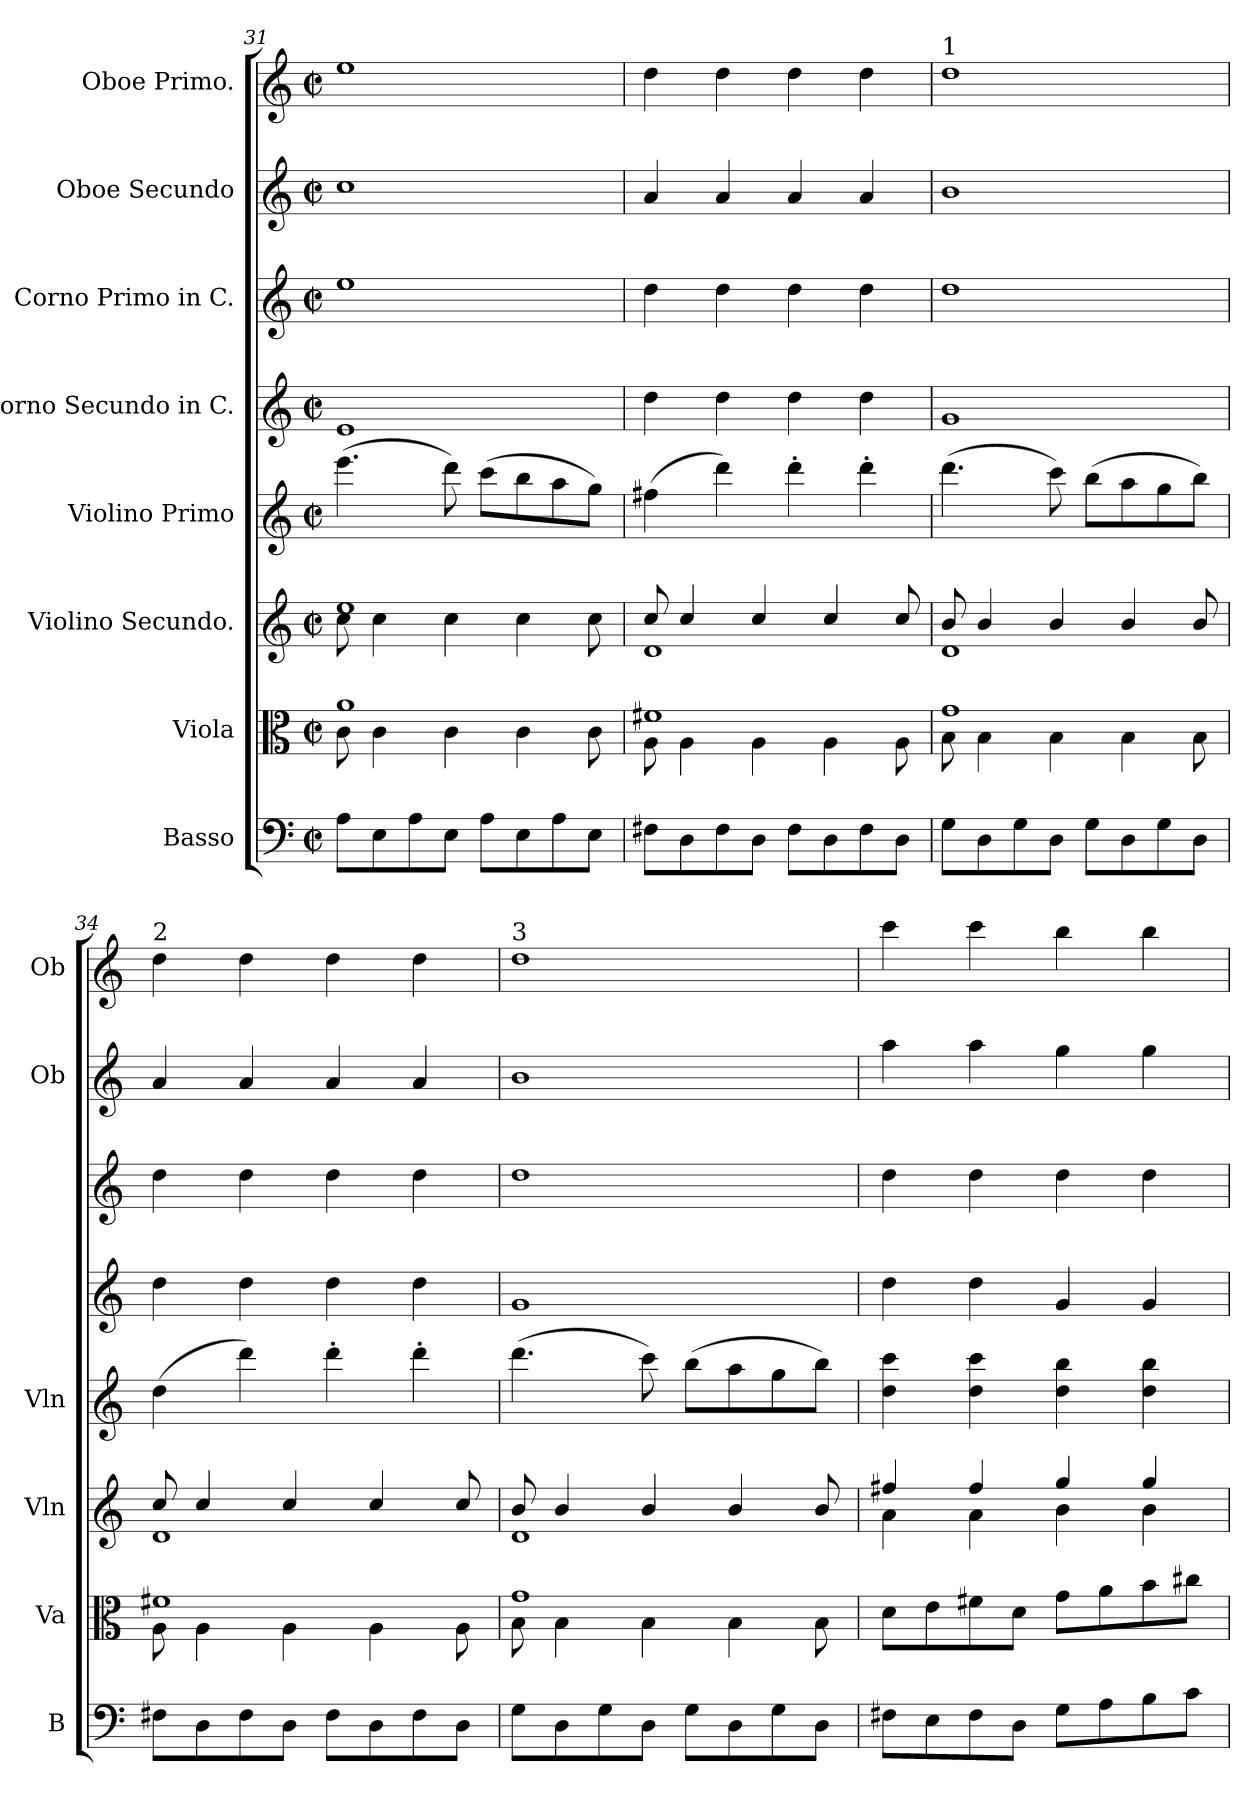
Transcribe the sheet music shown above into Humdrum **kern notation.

**kern	**kern	**kern	**kern	**kern	**kern	**kern	**kern
*part8	*part7	*part6	*part5	*part4	*part3	*part2	*part1
*staff8	*staff7	*staff6	*staff5	*staff4	*staff3	*staff2	*staff1
*I"Basso	*I"Viola	*I"Violino Secundo.	*I"Violino Primo	*I"Corno Secundo in C.	*I"Corno Primo in C.	*I"Oboe Secundo	*I"Oboe Primo.
*I'B	*I'Va	*I'Vln	*I'Vln	*	*	*I'Ob	*I'Ob
*clefF4	*clefC3	*clefG2	*clefG2	*clefG2	*clefG2	*clefG2	*clefG2
*k[]	*k[]	*k[]	*k[]	*k[]	*k[]	*k[]	*k[]
*C:	*C:	*C:	*C:	*C:	*C:	*C:	*C:
*M2/2	*M2/2	*M2/2	*M2/2	*M2/2	*M2/2	*M2/2	*M2/2
*met(c|)	*met(c|)	*met(c|)	*met(c|)	*met(c|)	*met(c|)	*met(c|)	*met(c|)
=31	=31	=31	=31	=31	=31	=31	=31
*	*^	*^	*	*	*	*	*
8A\L	1a	8c\	1ee	8cc\	(4.eee\	1e	1ee	1cc	1ee
8E\	.	4c\	.	4cc\	.	.	.	.	.
8A\	.	.	.	.	.	.	.	.	.
8E\J	.	4c\	.	4cc\	8ddd\)	.	.	.	.
8A\L	.	.	.	.	(8ccc\L	.	.	.	.
8E\	.	4c\	.	4cc\	8bb\	.	.	.	.
8A\	.	.	.	.	8aa\	.	.	.	.
8E\J	.	8c\	.	8cc\	8gg\J)	.	.	.	.
=32	=32	=32	=32	=32	=32	=32	=32	=32	=32
8F#X\L	1f#X	8A\	8cc/	1d	(4ff#X\	4dd\	4dd\	4a/	4dd\
8D\	.	4A\	4cc/	.	.	.	.	.	.
8F#\	.	.	.	.	4ddd\)	4dd\	4dd\	4a/	4dd\
8D\J	.	4A\	4cc/	.	.	.	.	.	.
8F#\L	.	.	.	.	4ddd'\	4dd\	4dd\	4a/	4dd\
8D\	.	4A\	4cc/	.	.	.	.	.	.
8F#\	.	.	.	.	4ddd'\	4dd\	4dd\	4a/	4dd\
8D\J	.	8A\	8cc/	.	.	.	.	.	.
=33	=33	=33	=33	=33	=33	=33	=33	=33	=33
!	!	!	!	!	!	!	!	!	!LO:TX:a:t=1
8G\L	1g	8B\	8b/	1d	(4.ddd\	1g	1dd	1b	1dd
8D\	.	4B\	4b/	.	.	.	.	.	.
8G\	.	.	.	.	.	.	.	.	.
8D\J	.	4B\	4b/	.	8ccc\)	.	.	.	.
8G\L	.	.	.	.	(8bb\L	.	.	.	.
8D\	.	4B\	4b/	.	8aa\	.	.	.	.
8G\	.	.	.	.	8gg\	.	.	.	.
8D\J	.	8B\	8b/	.	8bb\J)	.	.	.	.
=34	=34	=34	=34	=34	=34	=34	=34	=34	=34
!	!	!	!	!	!	!	!	!	!LO:TX:a:t=2
8F#X\L	1f#X	8A\	8cc/	1d	(4dd\	4dd\	4dd\	4a/	4dd\
8D\	.	4A\	4cc/	.	.	.	.	.	.
8F#\	.	.	.	.	4ddd\)	4dd\	4dd\	4a/	4dd\
8D\J	.	4A\	4cc/	.	.	.	.	.	.
8F#\L	.	.	.	.	4ddd'\	4dd\	4dd\	4a/	4dd\
8D\	.	4A\	4cc/	.	.	.	.	.	.
8F#\	.	.	.	.	4ddd'\	4dd\	4dd\	4a/	4dd\
8D\J	.	8A\	8cc/	.	.	.	.	.	.
=35	=35	=35	=35	=35	=35	=35	=35	=35	=35
!	!	!	!	!	!	!	!	!	!LO:TX:a:t=3
8G\L	1g	8B\	8b/	1d	(4.ddd\	1g	1dd	1b	1dd
8D\	.	4B\	4b/	.	.	.	.	.	.
8G\	.	.	.	.	.	.	.	.	.
8D\J	.	4B\	4b/	.	8ccc\)	.	.	.	.
8G\L	.	.	.	.	(8bb\L	.	.	.	.
8D\	.	4B\	4b/	.	8aa\	.	.	.	.
8G\	.	.	.	.	8gg\	.	.	.	.
8D\J	.	8B\	8b/	.	8bb\J)	.	.	.	.
*	*v	*v	*	*	*	*	*	*	*
=36	=36	=36	=36	=36	=36	=36	=36	=36
8F#X\L	8d\L	4ff#X/	4a\	4dd\ 4ccc\	4dd\	4dd\	4aa\	4ccc\
8E\	8e\	.	.	.	.	.	.	.
8F#\	8f#X\	4ff#/	4a\	4dd\ 4ccc\	4dd\	4dd\	4aa\	4ccc\
8D\J	8d\J	.	.	.	.	.	.	.
8G\L	8g\L	4gg/	4b\	4dd\ 4bb\	4g/	4dd\	4gg\	4bb\
8A\	8a\	.	.	.	.	.	.	.
8B\	8b\	4gg/	4b\	4dd\ 4bb\	4g/	4dd\	4gg\	4bb\
8c\J	8cc#X\J	.	.	.	.	.	.	.
*	*	*v	*v	*	*	*	*	*
=	=	=	=	=	=	=	=
*-	*-	*-	*-	*-	*-	*-	*-
